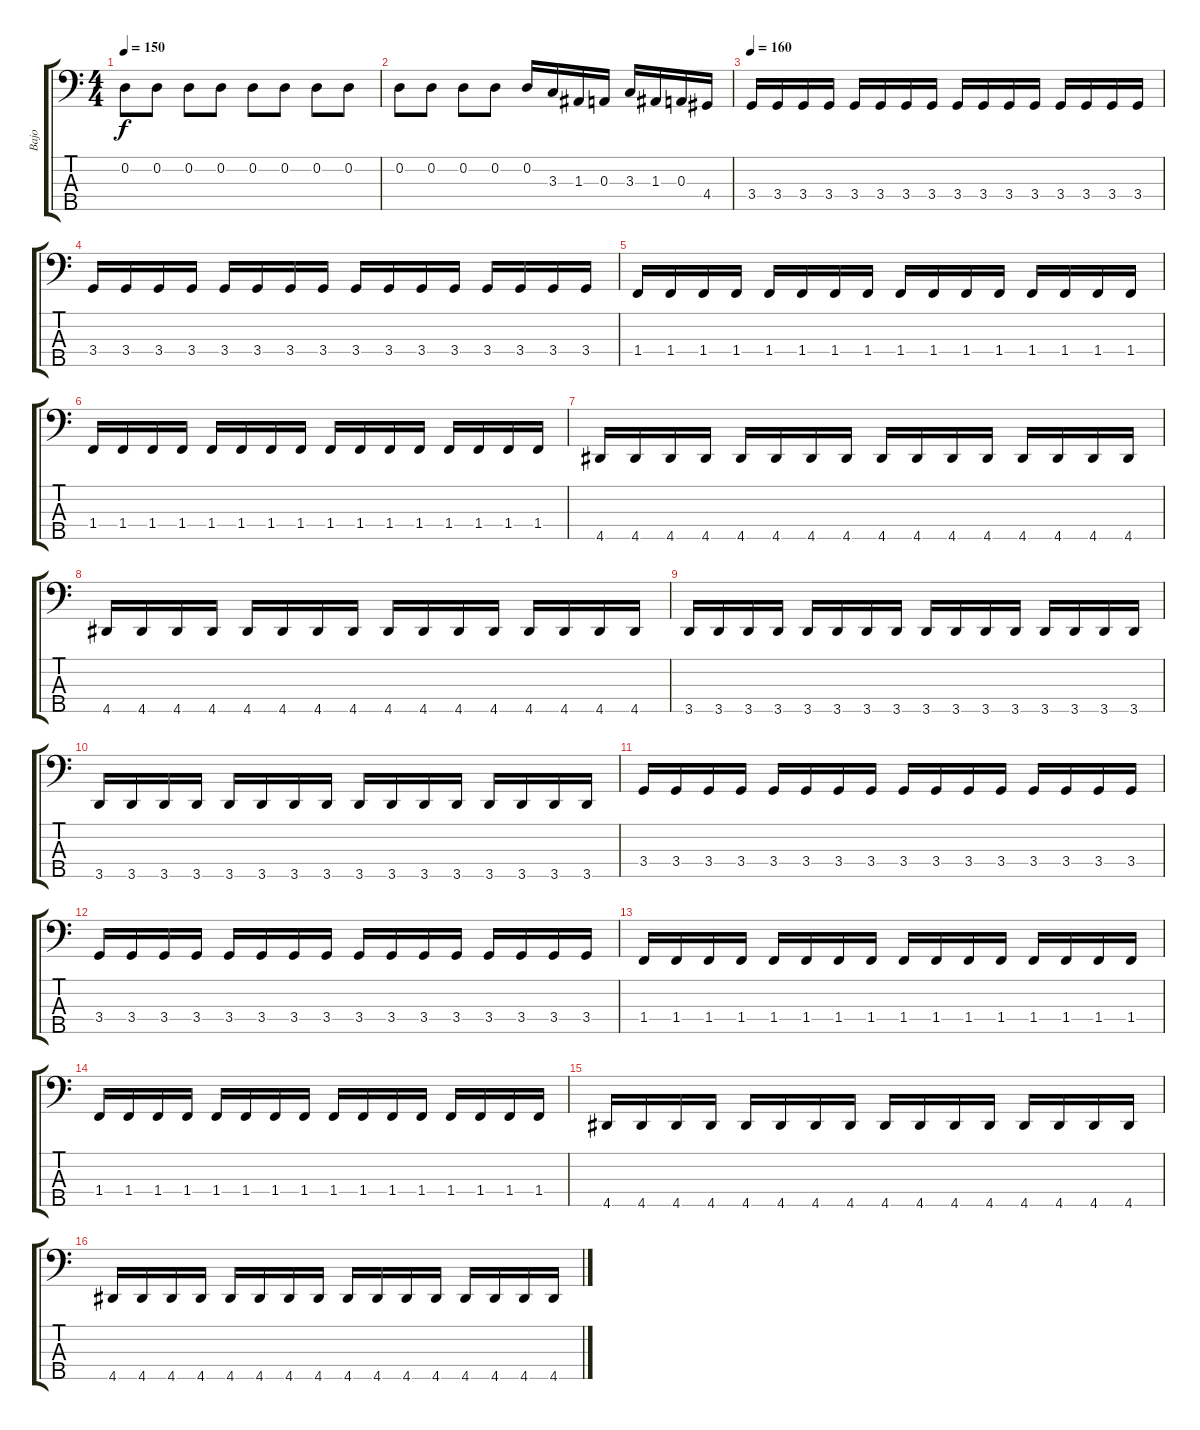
\track ("Bajo" "Bajo") {instrument electricbasspick}
\staff {score tabs}
\tuning (G2 D2 A1 E1 B0) {hide}
\ts (4 4)
\tempo 150
\clef f4
\ks c
0.2.8{dy f} 0.2.8 0.2.8 0.2.8 0.2.8 0.2.8 0.2.8 0.2.8 |
0.2.8 0.2.8 0.2.8 0.2.8 0.2.16 3.3.16 1.3.16 0.3.16 3.3.16 1.3.16 0.3.16 4.4.16 |
\tempo 160
3.4.16 3.4.16 3.4.16 3.4.16 3.4.16 3.4.16 3.4.16 3.4.16 3.4.16 3.4.16 3.4.16 3.4.16 3.4.16 3.4.16 3.4.16 3.4.16 |
3.4.16 3.4.16 3.4.16 3.4.16 3.4.16 3.4.16 3.4.16 3.4.16 3.4.16 3.4.16 3.4.16 3.4.16 3.4.16 3.4.16 3.4.16 3.4.16 |
1.4.16 1.4.16 1.4.16 1.4.16 1.4.16 1.4.16 1.4.16 1.4.16 1.4.16 1.4.16 1.4.16 1.4.16 1.4.16 1.4.16 1.4.16 1.4.16 |
1.4.16 1.4.16 1.4.16 1.4.16 1.4.16 1.4.16 1.4.16 1.4.16 1.4.16 1.4.16 1.4.16 1.4.16 1.4.16 1.4.16 1.4.16 1.4.16 |
4.5.16 4.5.16 4.5.16 4.5.16 4.5.16 4.5.16 4.5.16 4.5.16 4.5.16 4.5.16 4.5.16 4.5.16 4.5.16 4.5.16 4.5.16 4.5.16 |
4.5.16 4.5.16 4.5.16 4.5.16 4.5.16 4.5.16 4.5.16 4.5.16 4.5.16 4.5.16 4.5.16 4.5.16 4.5.16 4.5.16 4.5.16 4.5.16 |
3.5.16 3.5.16 3.5.16 3.5.16 3.5.16 3.5.16 3.5.16 3.5.16 3.5.16 3.5.16 3.5.16 3.5.16 3.5.16 3.5.16 3.5.16 3.5.16 |
3.5.16 3.5.16 3.5.16 3.5.16 3.5.16 3.5.16 3.5.16 3.5.16 3.5.16 3.5.16 3.5.16 3.5.16 3.5.16 3.5.16 3.5.16 3.5.16 |
3.4.16 3.4.16 3.4.16 3.4.16 3.4.16 3.4.16 3.4.16 3.4.16 3.4.16 3.4.16 3.4.16 3.4.16 3.4.16 3.4.16 3.4.16 3.4.16 |
3.4.16 3.4.16 3.4.16 3.4.16 3.4.16 3.4.16 3.4.16 3.4.16 3.4.16 3.4.16 3.4.16 3.4.16 3.4.16 3.4.16 3.4.16 3.4.16 |
1.4.16 1.4.16 1.4.16 1.4.16 1.4.16 1.4.16 1.4.16 1.4.16 1.4.16 1.4.16 1.4.16 1.4.16 1.4.16 1.4.16 1.4.16 1.4.16 |
1.4.16 1.4.16 1.4.16 1.4.16 1.4.16 1.4.16 1.4.16 1.4.16 1.4.16 1.4.16 1.4.16 1.4.16 1.4.16 1.4.16 1.4.16 1.4.16 |
4.5.16 4.5.16 4.5.16 4.5.16 4.5.16 4.5.16 4.5.16 4.5.16 4.5.16 4.5.16 4.5.16 4.5.16 4.5.16 4.5.16 4.5.16 4.5.16 |
4.5.16 4.5.16 4.5.16 4.5.16 4.5.16 4.5.16 4.5.16 4.5.16 4.5.16 4.5.16 4.5.16 4.5.16 4.5.16 4.5.16 4.5.16 4.5.16
